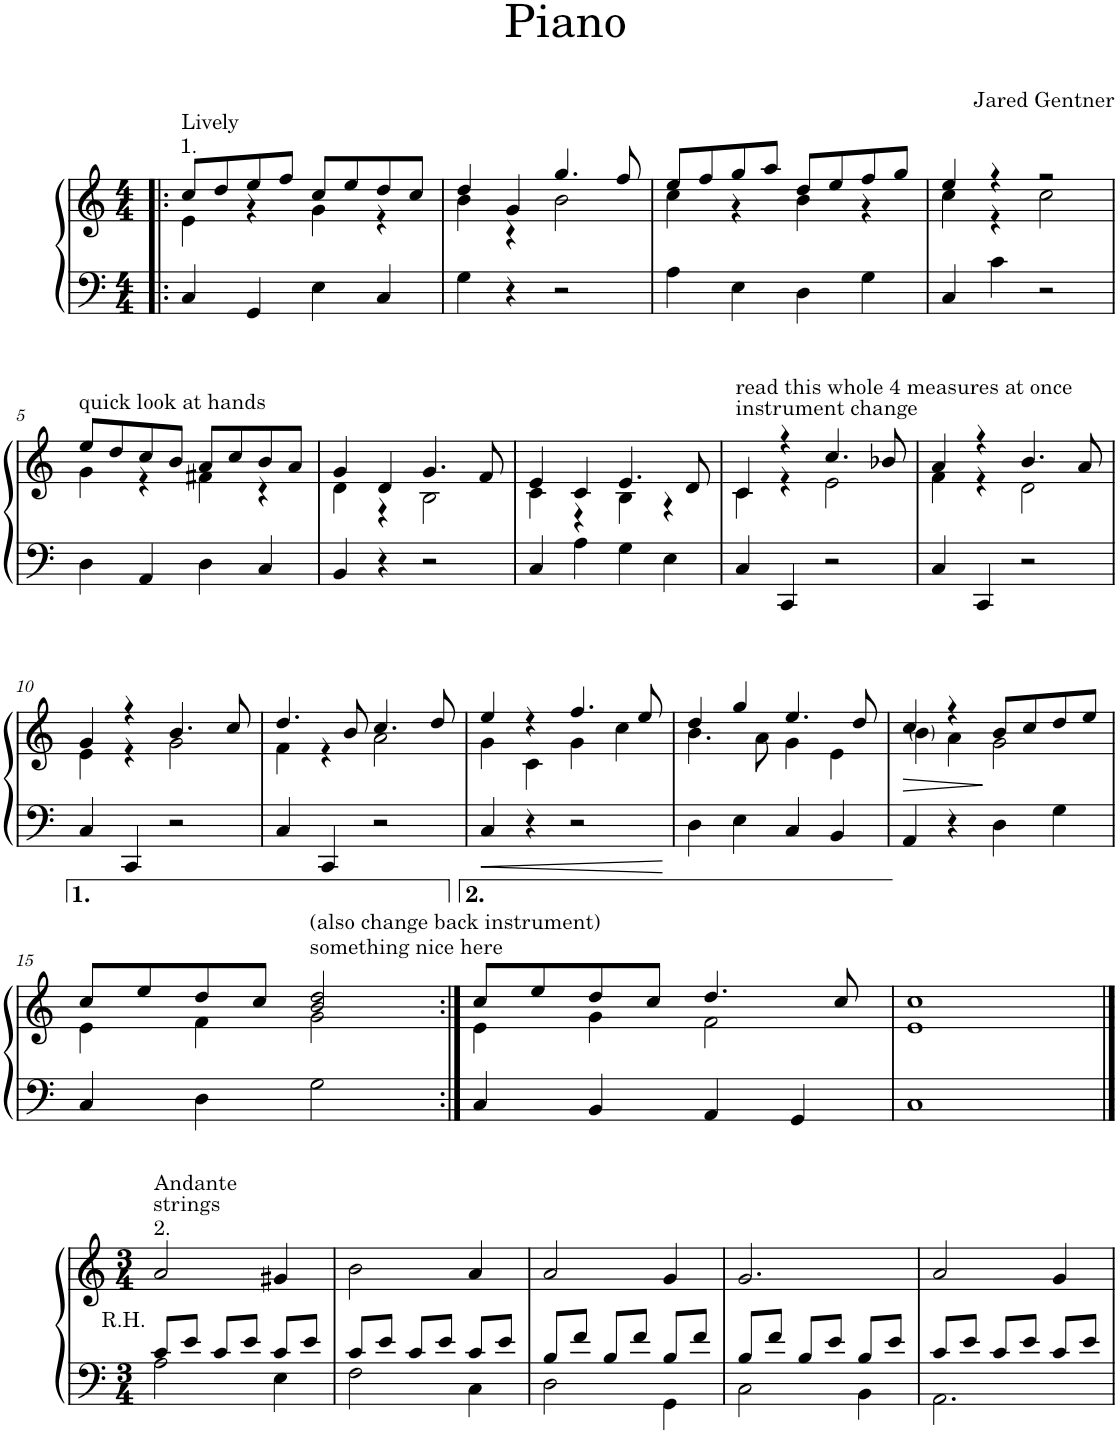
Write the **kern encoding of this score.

**kern	**kern	**dynam
*part1	*part1	*part1
*staff2	*staff1	*staff1/2
*I"Piano	*	*
*I'Pno.	*	*
*clefF4	*clefG2	*
*k[]	*k[]	*
*M4/4	*M4/4	*
=1!|:	=1!|:	=1!|:
*	*^	*
!	!LO:TX:a:t=1.	!	!
!	!LO:TX:a:t=Lively	!	!
4C/	8cc/L	4e\	.
.	8dd/	.	.
4GG/	8ee/	4r	.
.	8ff/J	.	.
4E\	8cc/L	4g\	.
.	8ee/	.	.
4C/	8dd/	4r	.
.	8cc/J	.	.
=2	=2	=2	=2
4G\	4dd/	4b\	.
4r	4g/	4r	.
2r	4.gg/	2b\	.
.	8ff/	.	.
=3	=3	=3	=3
4A\	8ee/L	4cc\	.
.	8ff/	.	.
4E\	8gg/	4r	.
.	8aa/J	.	.
4D\	8dd/L	4b\	.
.	8ee/	.	.
4G\	8ff/	4r	.
.	8gg/J	.	.
=4	=4	=4	=4
4C/	4ee/	4cc\	.
4c\	4r	4r	.
2r	2r	2cc\	.
!!LO:LB:g=z	!!
=5	=5	=5	=5
!	!LO:TX:a:t=quick look at hands	!	!
4D\	8ee/L	4g\	.
.	8dd/	.	.
4AA/	8cc/	4r	.
.	8b/J	.	.
4D\	8a/L	4f#X\	.
.	8cc/	.	.
4C/	8b/	4r	.
.	8a/J	.	.
=6	=6	=6	=6
4BB/	4g/	4d\	.
4r	4d/	4r	.
2r	4.g/	2B\	.
.	8f/	.	.
=7	=7	=7	=7
4C/	4e/	4c\	.
4A\	4c/	4r	.
4G\	4.e/	4B\	.
4E\	.	4r	.
.	8d/	.	.
=8	=8	=8	=8
!	!LO:TX:a:t=instrument change	!	!
!	!LO:TX:a:t=read this whole 4 measures at once	!	!
4C/	4c/	4c\	.
4CC/	4r	4r	.
2r	4.cc/	2e\	.
.	8b-X/	.	.
=9	=9	=9	=9
4C/	4a/	4f\	.
4CC/	4r	4r	.
2r	4.b/	2d\	.
.	8a/	.	.
!!LO:LB:g=z	!!
=10	=10	=10	=10
4C/	4g/	4e\	.
4CC/	4r	4r	.
2r	4.b/	2g\	.
.	8cc/	.	.
=11	=11	=11	=11
4C/	4.dd/	4f\	.
4CC/	.	4r	.
.	8b/	.	.
2r	4.cc/	2a\	.
.	8dd/	.	.
=12	=12	=12	=12
4C/	4ee/	4g\	.
4r	4r	4c\	.
2r	4.ff/	4g\	.
.	.	4cc\	.
.	8ee/	.	.
=13	=13	=13	=13
4D\	4dd/	4.b\	.
4E\	4gg/	.	.
.	.	8a\	.
4C/	4.ee/	4g\	.
4BB/	.	4e\	.
.	8dd/	.	.
=14	=14	=14	=14
!	!	!	!LO:HP:b
4AA/	4cc/	4b\	>
4r	4r	4a\	.
4D\	8b/L	2g\	]
.	8cc/	.	.
4G\	8dd/	.	.
.	8ee/J	.	.
!!LO:LB:g=z	!!
=15	=15	=15	=15
4C/	8cc/L	4e\	.
.	8ee/	.	.
4D\	8dd/	4f\	.
.	8cc/J	.	.
!	!LO:TX:a:t=something nice here	!	!
!	!LO:TX:a:t=(also change back instrument)	!	!
2G\	2b/ 2dd/	2g\	.
=16:|!	=16:|!	=16:|!	=16:|!
4C/	8cc/L	4e\	.
.	8ee/	.	.
4BB/	8dd/	4g\	.
.	8cc/J	.	.
4AA/	4.dd/	2f\	.
4GG/	.	.	.
.	8cc/	.	.
=17	=17	=17	=17
1C	1cc	1e	.
*	*v	*v	*
!!LO:LB:g=z
==1	==1	==1
*M3/4	*M3/4	*
*^	*^	*
!	!	!LO:TX:a:t=2.	!	!
!	!	!LO:TX:a:t=strings	!	!
!	!	!LO:TX:a:t=Andante	!	!
!LO:TX:a:t=R.H.	!	!	!	!
*	*	*v	*v	*
8c/L	2A\	2a/	.
8e/J	.	.	.
8c/L	.	.	.
8e/J	.	.	.
8c/L	4E\	4g#X/	.
8e/J	.	.	.
=2	=2	=2	=2
8c/L	2F\	2b\	.
8e/J	.	.	.
8c/L	.	.	.
8e/J	.	.	.
8c/L	4C\	4a/	.
8e/J	.	.	.
=3	=3	=3	=3
8B/L	2D\	2a/	.
8f/J	.	.	.
8B/L	.	.	.
8f/J	.	.	.
8B/L	4GG\	4g/	.
8f/J	.	.	.
=4	=4	=4	=4
8B/L	2C\	2.g/	.
8f/J	.	.	.
8B/L	.	.	.
8e/J	.	.	.
8B/L	4BB\	.	.
8e/J	.	.	.
=5	=5	=5	=5
8c/L	2.AA\	2a/	.
8e/J	.	.	.
8c/L	.	.	.
8e/J	.	.	.
8c/L	.	4g/	.
8e/J	.	.	.
*v	*v	*	*
=	=	=
*-	*-	*-
